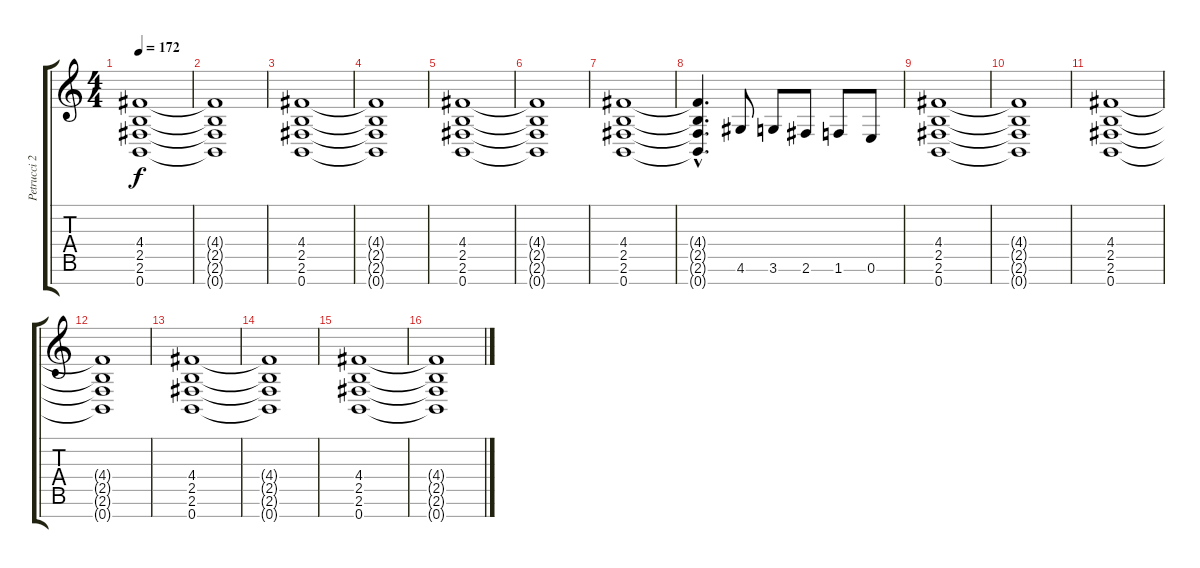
\track ("Petrucci 2" "Petrucci 2") {instrument overdrivenguitar}
\staff {score tabs}
\tuning (E4 B3 G3 D3 A2 E2 B1) {hide}
\ts (4 4)
\tempo 172
\clef g2
\ks c
(4.4 2.5 2.6 0.7).1{dy f} |
(4.4{t} 2.5{t} 2.6{t} 0.7{t}).1 |
(4.4 2.5 2.6 0.7).1 |
(4.4{t} 2.5{t} 2.6{t} 0.7{t}).1 |
(4.4 2.5 2.6 0.7).1 |
(4.4{t} 2.5{t} 2.6{t} 0.7{t}).1 |
(4.4 2.5 2.6 0.7).1 |
(4.4{hac t} 2.5{hac t} 2.6{hac t} 0.7{hac t}).4{d} 4.6.8 3.6.8 2.6.8 1.6.8 0.6.8 |
(4.4 2.5 2.6 0.7).1 |
(4.4{t} 2.5{t} 2.6{t} 0.7{t}).1 |
(4.4 2.5 2.6 0.7).1 |
(4.4{t} 2.5{t} 2.6{t} 0.7{t}).1 |
(4.4 2.5 2.6 0.7).1 |
(4.4{t} 2.5{t} 2.6{t} 0.7{t}).1 |
(4.4 2.5 2.6 0.7).1 |
(4.4{t} 2.5{t} 2.6{t} 0.7{t}).1
